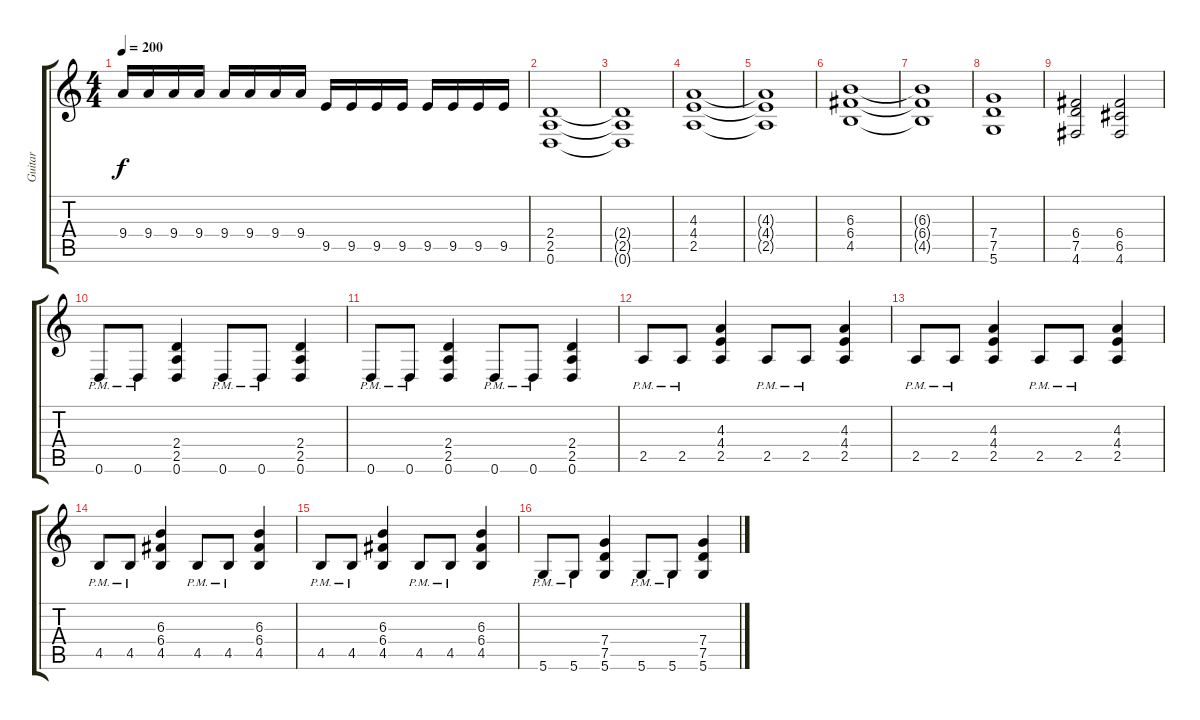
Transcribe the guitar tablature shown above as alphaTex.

\track ("Guitar" "Guitar") {instrument distortionguitar}
\staff {score tabs}
\tuning (D4 A3 F3 C3 G2 D2) {hide}
\ts (4 4)
\tempo 200
\clef g2
\ks c
9.4.16{dy f} 9.4.16 9.4.16 9.4.16 9.4.16 9.4.16 9.4.16 9.4.16 9.5.16 9.5.16 9.5.16 9.5.16 9.5.16 9.5.16 9.5.16 9.5.16 |
(2.4 2.5 0.6).1 |
(2.4{t} 2.5{t} 0.6{t}).1 |
(4.3 4.4 2.5).1 |
(4.3{t} 4.4{t} 2.5{t}).1 |
(6.3 6.4 4.5).1 |
(6.3{t} 6.4{t} 4.5{t}).1 |
(7.4 7.5 5.6).1 |
(6.4 7.5 4.6).2 (6.4 6.5 4.6).2 |
0.6{pm}.8 0.6{pm}.8 (2.4 2.5 0.6).4 0.6{pm}.8 0.6{pm}.8 (2.4 2.5 0.6).4 |
0.6{pm}.8 0.6{pm}.8 (2.4 2.5 0.6).4 0.6{pm}.8 0.6{pm}.8 (2.4 2.5 0.6).4 |
2.5{pm}.8 2.5{pm}.8 (4.3 4.4 2.5).4 2.5{pm}.8 2.5{pm}.8 (4.3 4.4 2.5).4 |
2.5{pm}.8 2.5{pm}.8 (4.3 4.4 2.5).4 2.5{pm}.8 2.5{pm}.8 (4.3 4.4 2.5).4 |
4.5{pm}.8 4.5{pm}.8 (6.3 6.4 4.5).4 4.5{pm}.8 4.5{pm}.8 (6.3 6.4 4.5).4 |
4.5{pm}.8 4.5{pm}.8 (6.3 6.4 4.5).4 4.5{pm}.8 4.5{pm}.8 (6.3 6.4 4.5).4 |
5.6{pm}.8 5.6{pm}.8 (7.4 7.5 5.6).4 5.6{pm}.8 5.6{pm}.8 (7.4 7.5 5.6).4
